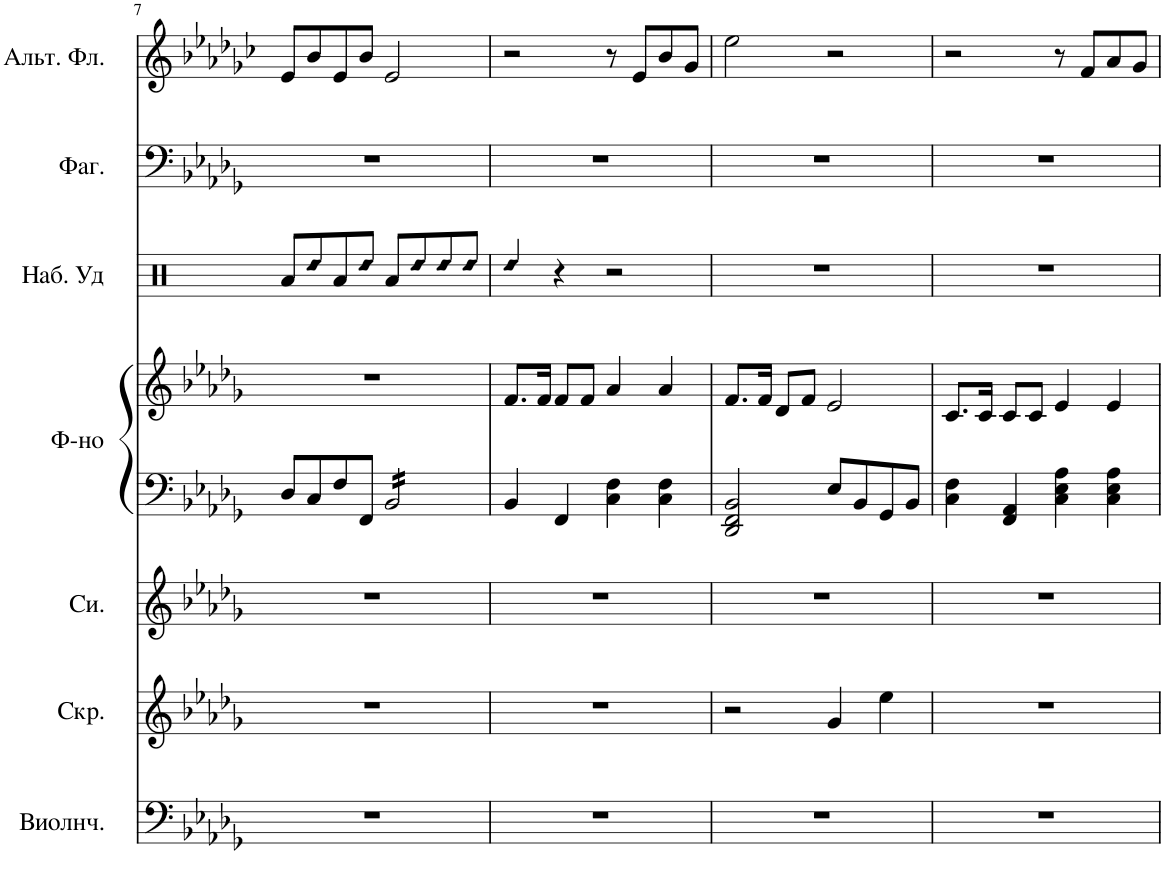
**kern	**kern	**kern	**kern	**kern	**kern	**kern	**kern
*part7	*part6	*part5	*part4	*part4	*part3	*part2	*part1
*staff8	*staff7	*staff6	*staff5	*staff4	*staff3	*staff2	*staff1
*I"Виолончель	*I"Скрипка	*I"Ситар	*I"Фортепиано	*	*I"Набор ударных	*I"Фагот	*I"Альтовая флейта
!!LO:PB:g=z
*clefF4	*clefG2	*clefG2	*clefF4	*clefG2	*clefX	*clefF4	*clefG2
*	*	*	*	*	*	*	*Trd3c5
*k[b-e-a-d-g-]	*k[b-e-a-d-g-]	*k[b-e-a-d-g-]	*k[b-e-a-d-g-]	*k[b-e-a-d-g-]	*k[]	*k[b-e-a-d-g-]	*k[b-e-a-d-g-c-]
*M4/4	*M4/4	*M4/4	*M4/4	*M4/4	*M4/4	*M4/4	*M4/4
=7	=7	=7	=7	=7	=7	=7	=7
1r	1r	1r	8D-/L	1r	8Ra/L	1r	8e-/L
!	!	!	!	!	!LO:N:head=diamond	!	!
.	.	.	8C/	.	8Rdd/	.	8b-/
.	.	.	8F/	.	8Ra/	.	8e-/
!	!	!	!	!	!LO:N:head=diamond	!	!
.	.	.	8FF/J	.	8Rdd/J	.	8b-/J
*	*	*	*tremolo	*	*	*	*
.	.	.	16BB-/LL	.	8Ra/L	.	2e-/
.	.	.	16BB-/	.	.	.	.
!	!	!	!	!	!LO:N:head=diamond	!	!
.	.	.	16BB-/	.	8Rdd/	.	.
.	.	.	16BB-/	.	.	.	.
!	!	!	!	!	!LO:N:head=diamond	!	!
.	.	.	16BB-/	.	8Rdd/	.	.
.	.	.	16BB-/	.	.	.	.
!	!	!	!	!	!LO:N:head=diamond	!	!
.	.	.	16BB-/	.	8Rdd/J	.	.
.	.	.	16BB-/JJ	.	.	.	.
*	*	*	*Xtremolo	*	*	*	*
=8	=8	=8	=8	=8	=8	=8	=8
!	!	!	!	!	!LO:N:head=diamond	!	!
1r	1r	1r	4BB-/	8.f/L	4Rdd/	1r	2r
.	.	.	.	16f/Jk	.	.	.
.	.	.	4FF/	8f/L	4r	.	.
.	.	.	.	8f/J	.	.	.
.	.	.	4C\ 4F\	4a-/	2r	.	8r
.	.	.	.	.	.	.	8e-/L
.	.	.	4C\ 4F\	4a-/	.	.	8b-/
.	.	.	.	.	.	.	8g-/J
=9	=9	=9	=9	=9	=9	=9	=9
1r	2r	1r	2DD-/ 2FF/ 2BB-/	8.f/L	1r	1r	2ee-\
.	.	.	.	16f/Jk	.	.	.
.	.	.	.	8d-/L	.	.	.
.	.	.	.	8f/J	.	.	.
.	4g-/	.	8E-/L	2e-/	.	.	2r
.	.	.	8BB-/	.	.	.	.
.	4ee-\	.	8GG-/	.	.	.	.
.	.	.	8BB-/J	.	.	.	.
=10	=10	=10	=10	=10	=10	=10	=10
1r	1r	1r	4C\ 4F\	8.c/L	1r	1r	2r
.	.	.	.	16c/Jk	.	.	.
.	.	.	4FF/ 4AA-/	8c/L	.	.	.
.	.	.	.	8c/J	.	.	.
.	.	.	4C\ 4E-\ 4A-\	4e-/	.	.	8r
.	.	.	.	.	.	.	8f/L
.	.	.	4C\ 4E-\ 4A-\	4e-/	.	.	8a-/
.	.	.	.	.	.	.	8g-/J
=	=	=	=	=	=	=	=
*-	*-	*-	*-	*-	*-	*-	*-
